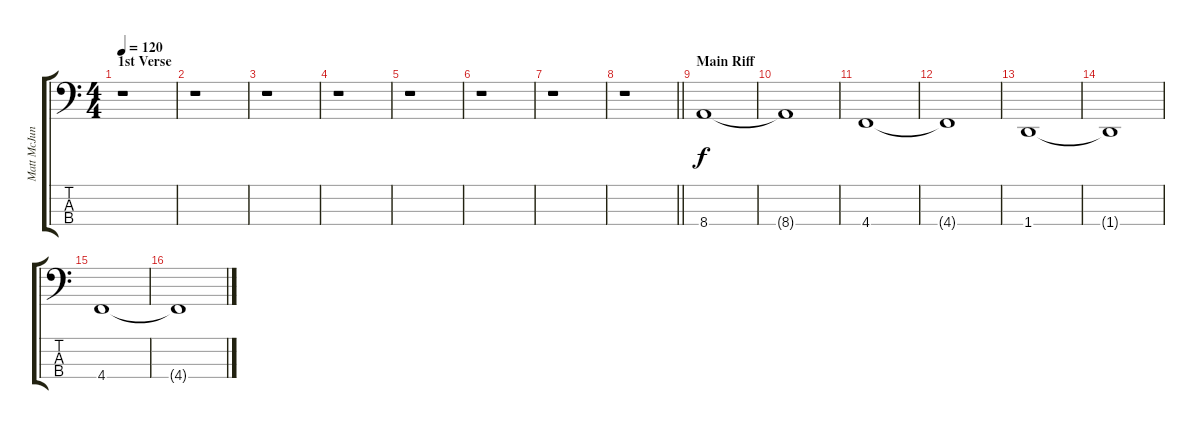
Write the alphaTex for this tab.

\track ("Matt McJunkins" "Matt McJun") {instrument electricbasspick}
\staff {score tabs}
\tuning (E2 B1 Gb1 Db1) {hide}
\ts (4 4)
\section ("" "1st Verse")
\tempo 120
\clef f4
\ks c
r.1{dy f} |
r.1 |
r.1 |
r.1 |
r.1 |
r.1 |
r.1 |
\barLineRight lightlight
r.1 |
\section ("" "Main Riff")
8.4.1 |
8.4{t}.1 |
4.4.1 |
4.4{t}.1 |
1.4.1 |
1.4{t}.1 |
4.4.1 |
4.4{t}.1
